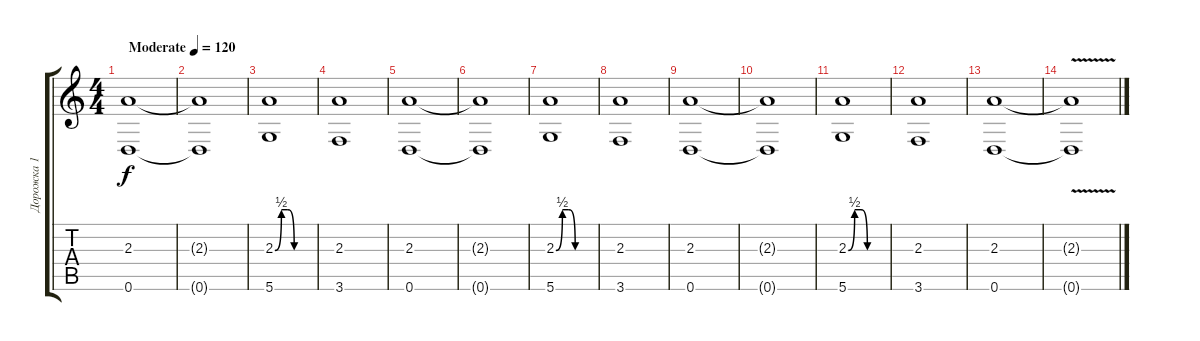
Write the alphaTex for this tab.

\track ("Дорожка 1" "Дорожка 1") {instrument acousticguitarnylon}
\staff {score tabs}
\tuning (E4 B3 G3 D3 A2 D2) {hide}
\ts (4 4)
\tempo (120 "Moderate")
\clef g2
\ks c
(2.3 0.6).1{dy f instrument acousticguitarnylon} |
(2.3{t} 0.6{t}).1 |
(2.3{be (custom 0 0 10 2 20 2 30 0 60 0)} 5.6).1 |
(2.3 3.6).1 |
(2.3 0.6).1 |
(2.3{t} 0.6{t}).1 |
(2.3{be (custom 0 0 10 2 20 2 30 0 60 0)} 5.6).1 |
(2.3 3.6).1 |
(2.3 0.6).1 |
(2.3{t} 0.6{t}).1 |
(2.3{be (custom 0 0 10 2 20 2 30 0 60 0)} 5.6).1 |
(2.3 3.6).1 |
(2.3 0.6).1 |
(2.3{v t} 0.6{t}).1
